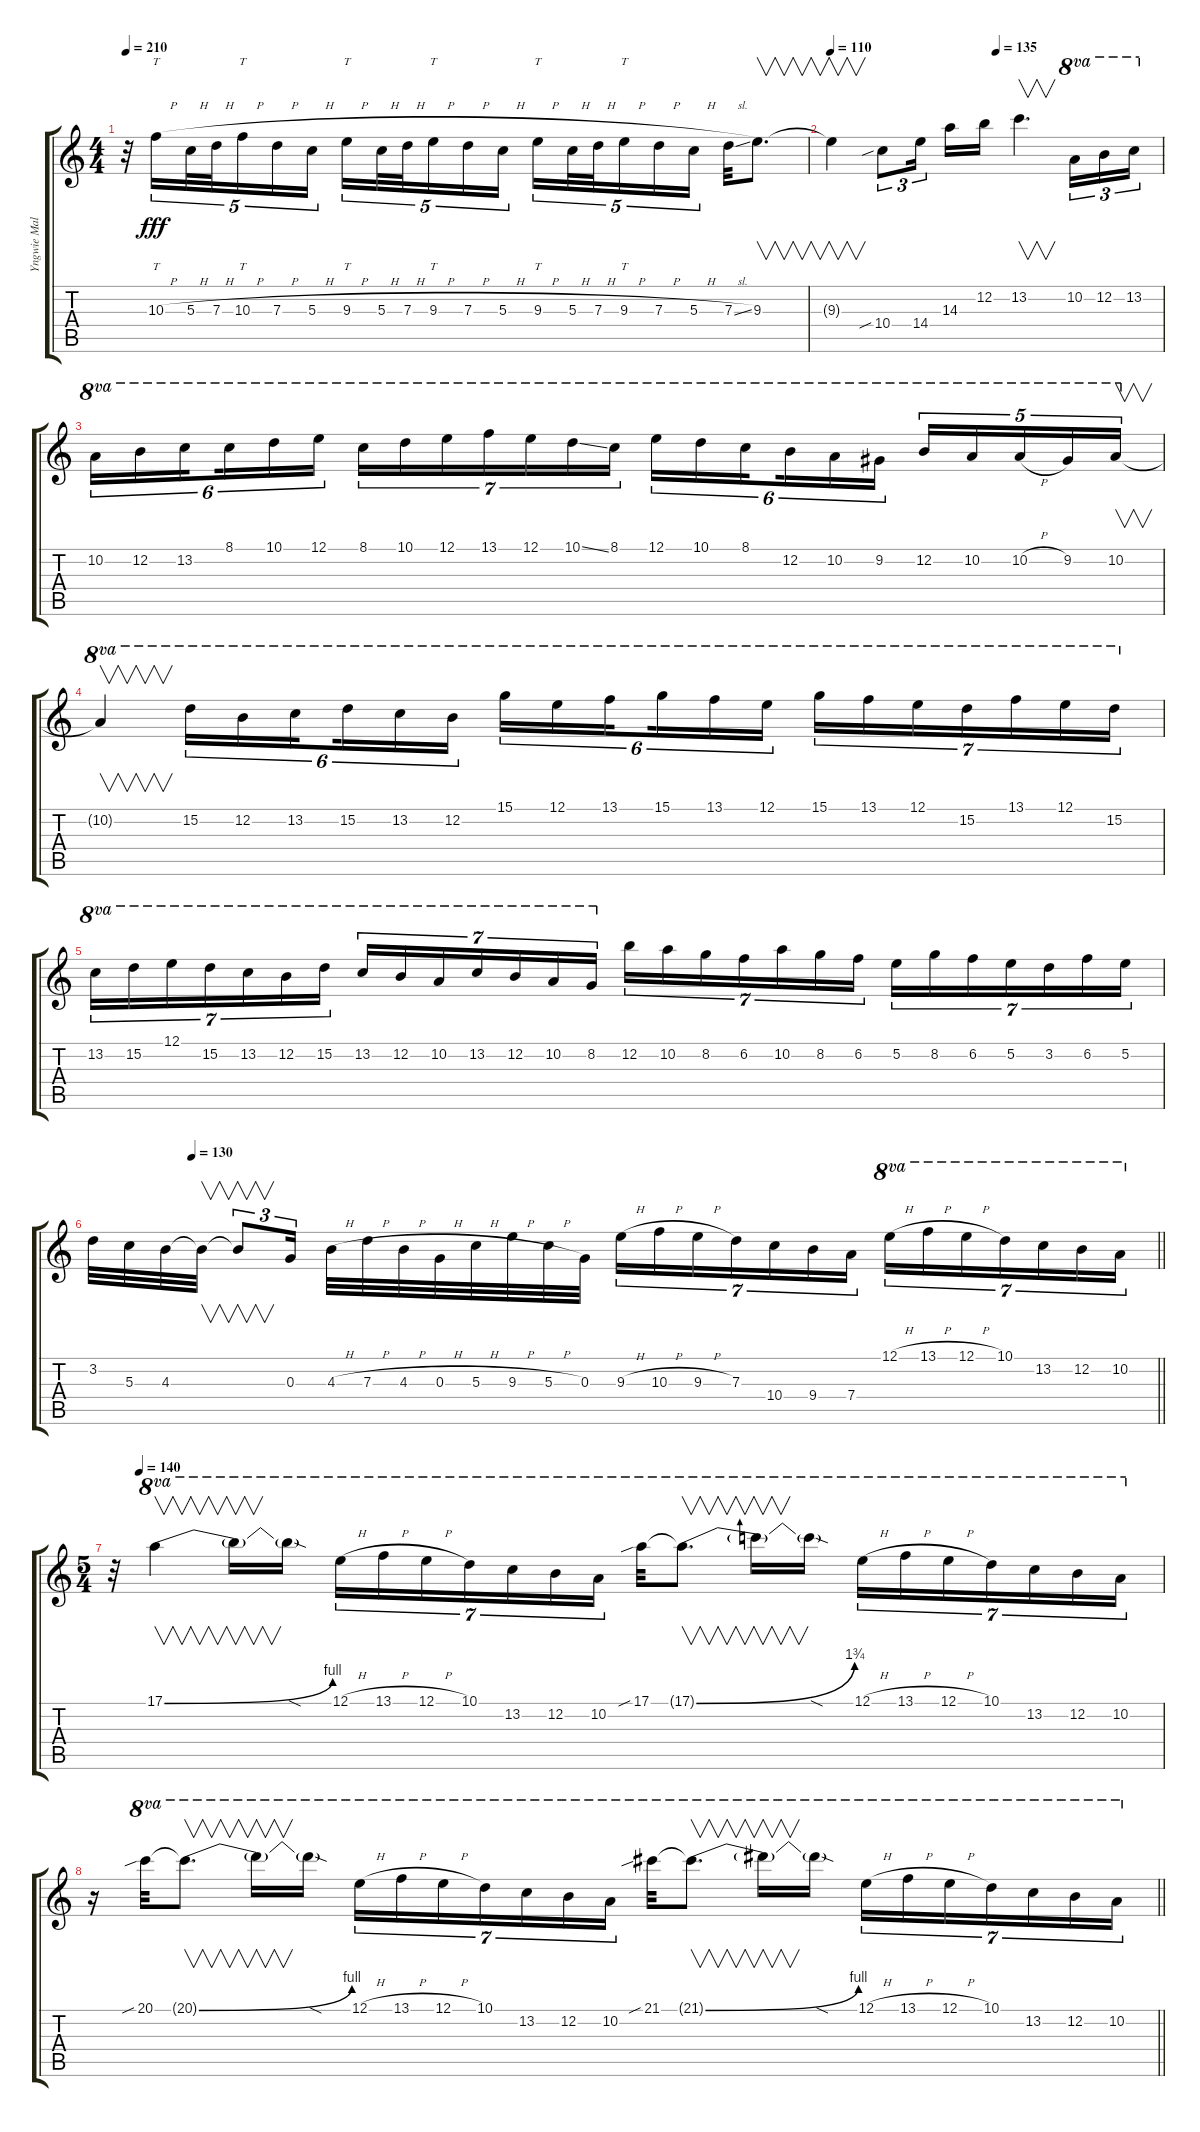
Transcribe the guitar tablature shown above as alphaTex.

\track ("Yngwie Malmsteen-4" "Yngwie Mal") {instrument overdrivenguitar}
\staff {score tabs}
\tuning (E4 B3 G3 D3 A2 E2) {hide}
\ts (4 4)
\tempo 210
\clef g2
\ks c
r.32{dy fff} 10.3{h}.16{tt tu (5 4)} 5.3{h}.32{tu (5 4)} 7.3{h}.32{tu (5 4)} 10.3{h}.16{tt tu (5 4)} 7.3{h}.16{tu (5 4)} 5.3{h}.16{tu (5 4)} 9.3{h}.16{tt tu (5 4)} 5.3{h}.32{tu (5 4)} 7.3{h}.32{tu (5 4)} 9.3{h}.16{tt tu (5 4)} 7.3{h}.16{tu (5 4)} 5.3{h}.16{tu (5 4)} 9.3{h}.16{tt tu (5 4)} 5.3{h}.32{tu (5 4)} 7.3{h}.32{tu (5 4)} 9.3{h}.16{tt tu (5 4)} 7.3{h}.16{tu (5 4)} 5.3{h}.16{tu (5 4)} 7.3{sl}.32 9.3.8{v d} |
\tempo 110
\tempo (135 0.5)
9.3{t}.4{v} 10.4{sib}.8{tu (3 2)} 14.4.16{tu (3 2) beam splitsecondary} 14.3.16 12.2.16 13.2.4{v d} 10.2.16{tu (3 2) ot 8va} 12.2.16{tu (3 2) ot 8va} 13.2.16{tu (3 2) ot 8va} |
10.2.16{tu (6 4) ot 8va} 12.2.16{tu (6 4) ot 8va} 13.2.16{tu (6 4) ot 8va beam splitsecondary} 8.1.16{tu (6 4) ot 8va} 10.1.16{tu (6 4) ot 8va} 12.1.16{tu (6 4) ot 8va} 8.1.16{tu (7 4) ot 8va} 10.1.16{tu (7 4) ot 8va} 12.1.16{tu (7 4) ot 8va} 13.1.16{tu (7 4) ot 8va} 12.1.16{tu (7 4) ot 8va} 10.1{ss}.16{tu (7 4) ot 8va} 8.1.16{tu (7 4) ot 8va} 12.1.16{tu (6 4) ot 8va} 10.1.16{tu (6 4) ot 8va} 8.1.16{tu (6 4) ot 8va beam splitsecondary} 12.2.16{tu (6 4) ot 8va} 10.2.16{tu (6 4) ot 8va} 9.2.16{tu (6 4) ot 8va} 12.2.16{tu (5 4) ot 8va} 10.2.16{tu (5 4) ot 8va} 10.2{h}.16{tu (5 4) ot 8va} 9.2.16{tu (5 4) ot 8va} 10.2.16{v tu (5 4) ot 8va} |
10.2{t}.4{v ot 8va} 15.2.16{tu (6 4) ot 8va} 12.2.16{tu (6 4) ot 8va} 13.2.16{tu (6 4) ot 8va beam splitsecondary} 15.2.16{tu (6 4) ot 8va} 13.2.16{tu (6 4) ot 8va} 12.2.16{tu (6 4) ot 8va} 15.1.16{tu (6 4) ot 8va} 12.1.16{tu (6 4) ot 8va} 13.1.16{tu (6 4) ot 8va beam splitsecondary} 15.1.16{tu (6 4) ot 8va} 13.1.16{tu (6 4) ot 8va} 12.1.16{tu (6 4) ot 8va} 15.1.16{tu (7 4) ot 8va} 13.1.16{tu (7 4) ot 8va} 12.1.16{tu (7 4) ot 8va} 15.2.16{tu (7 4) ot 8va} 13.1.16{tu (7 4) ot 8va} 12.1.16{tu (7 4) ot 8va} 15.2.16{tu (7 4) ot 8va} |
13.2.16{tu (7 4) ot 8va} 15.2.16{tu (7 4) ot 8va} 12.1.16{tu (7 4) ot 8va} 15.2.16{tu (7 4) ot 8va} 13.2.16{tu (7 4) ot 8va} 12.2.16{tu (7 4) ot 8va} 15.2.16{tu (7 4) ot 8va} 13.2.16{tu (7 4) ot 8va} 12.2.16{tu (7 4) ot 8va} 10.2.16{tu (7 4) ot 8va} 13.2.16{tu (7 4) ot 8va} 12.2.16{tu (7 4) ot 8va} 10.2.16{tu (7 4) ot 8va} 8.2.16{tu (7 4) ot 8va} 12.2.16{tu (7 4)} 10.2.16{tu (7 4)} 8.2.16{tu (7 4)} 6.2.16{tu (7 4)} 10.2.16{tu (7 4)} 8.2.16{tu (7 4)} 6.2.16{tu (7 4)} 5.2.16{tu (7 4)} 8.2.16{tu (7 4)} 6.2.16{tu (7 4)} 5.2.16{tu (7 4)} 3.2.16{tu (7 4)} 6.2.16{tu (7 4)} 5.2.16{tu (7 4)} |
\tempo (130 0.09375)
\barLineRight lightlight
3.2.32 5.3.32 4.3.32 4.3{t}.32{v} 4.3{t}.8{v tu (3 2)} 0.3.16{tu (3 2)} 4.3{h}.32 7.3{h}.32 4.3{h}.32 0.3{h}.32 5.3{h}.32 9.3{h}.32 5.3{h}.32 0.3.32 9.3{h}.16{tu (7 4)} 10.3{h}.16{tu (7 4)} 9.3{h}.16{tu (7 4)} 7.3.16{tu (7 4)} 10.4.16{tu (7 4)} 9.4.16{tu (7 4)} 7.4.16{tu (7 4)} 12.1{h}.16{tu (7 4) ot 8va} 13.1{h}.16{tu (7 4) ot 8va} 12.1{h}.16{tu (7 4) ot 8va} 10.1.16{tu (7 4) ot 8va} 13.2.16{tu (7 4) ot 8va} 12.2.16{tu (7 4) ot 8va} 10.2.16{tu (7 4) ot 8va} |
\ts (5 4)
\tempo (140 0.025)
r.32 17.1{be (bend 0 0 60 4)}.4{v ot 8va} 17.1{t}.16{v ot 8va} 17.1{sod t}.16{ot 8va beam splitsecondary} 12.1{h}.16{tu (7 4) ot 8va} 13.1{h}.16{tu (7 4) ot 8va} 12.1{h}.16{tu (7 4) ot 8va} 10.1.16{tu (7 4) ot 8va} 13.2.16{tu (7 4) ot 8va} 12.2.16{tu (7 4) ot 8va} 10.2.16{tu (7 4) ot 8va beam splitsecondary} 17.1{sib}.32{ot 8va} 17.1{be (bend 0 0 60 7) t}.8{v d ot 8va} 17.1{t}.16{v ot 8va} 17.1{sod t}.16{ot 8va} 12.1{h}.16{tu (7 4) ot 8va} 13.1{h}.16{tu (7 4) ot 8va} 12.1{h}.16{tu (7 4) ot 8va} 10.1.16{tu (7 4) ot 8va} 13.2.16{tu (7 4) ot 8va} 12.2.16{tu (7 4) ot 8va} 10.2.16{tu (7 4) ot 8va} |
\barLineRight lightlight
r.16 20.1{sib}.32{ot 8va} 20.1{be (bend 0 0 60 4) t}.8{v d ot 8va} 20.1{t}.16{v ot 8va} 20.1{sod t}.16{ot 8va beam splitsecondary} 12.1{h}.16{tu (7 4) ot 8va} 13.1{h}.16{tu (7 4) ot 8va} 12.1{h}.16{tu (7 4) ot 8va} 10.1.16{tu (7 4) ot 8va} 13.2.16{tu (7 4) ot 8va} 12.2.16{tu (7 4) ot 8va} 10.2.16{tu (7 4) ot 8va beam splitsecondary} 21.1{sib}.32{ot 8va} 21.1{be (bend 0 0 60 4) t}.8{v d ot 8va} 21.1{t}.16{v ot 8va} 21.1{sod t}.16{ot 8va} 12.1{h}.16{tu (7 4) ot 8va} 13.1{h}.16{tu (7 4) ot 8va} 12.1{h}.16{tu (7 4) ot 8va} 10.1.16{tu (7 4) ot 8va} 13.2.16{tu (7 4) ot 8va} 12.2.16{tu (7 4) ot 8va} 10.2.16{tu (7 4) ot 8va}
